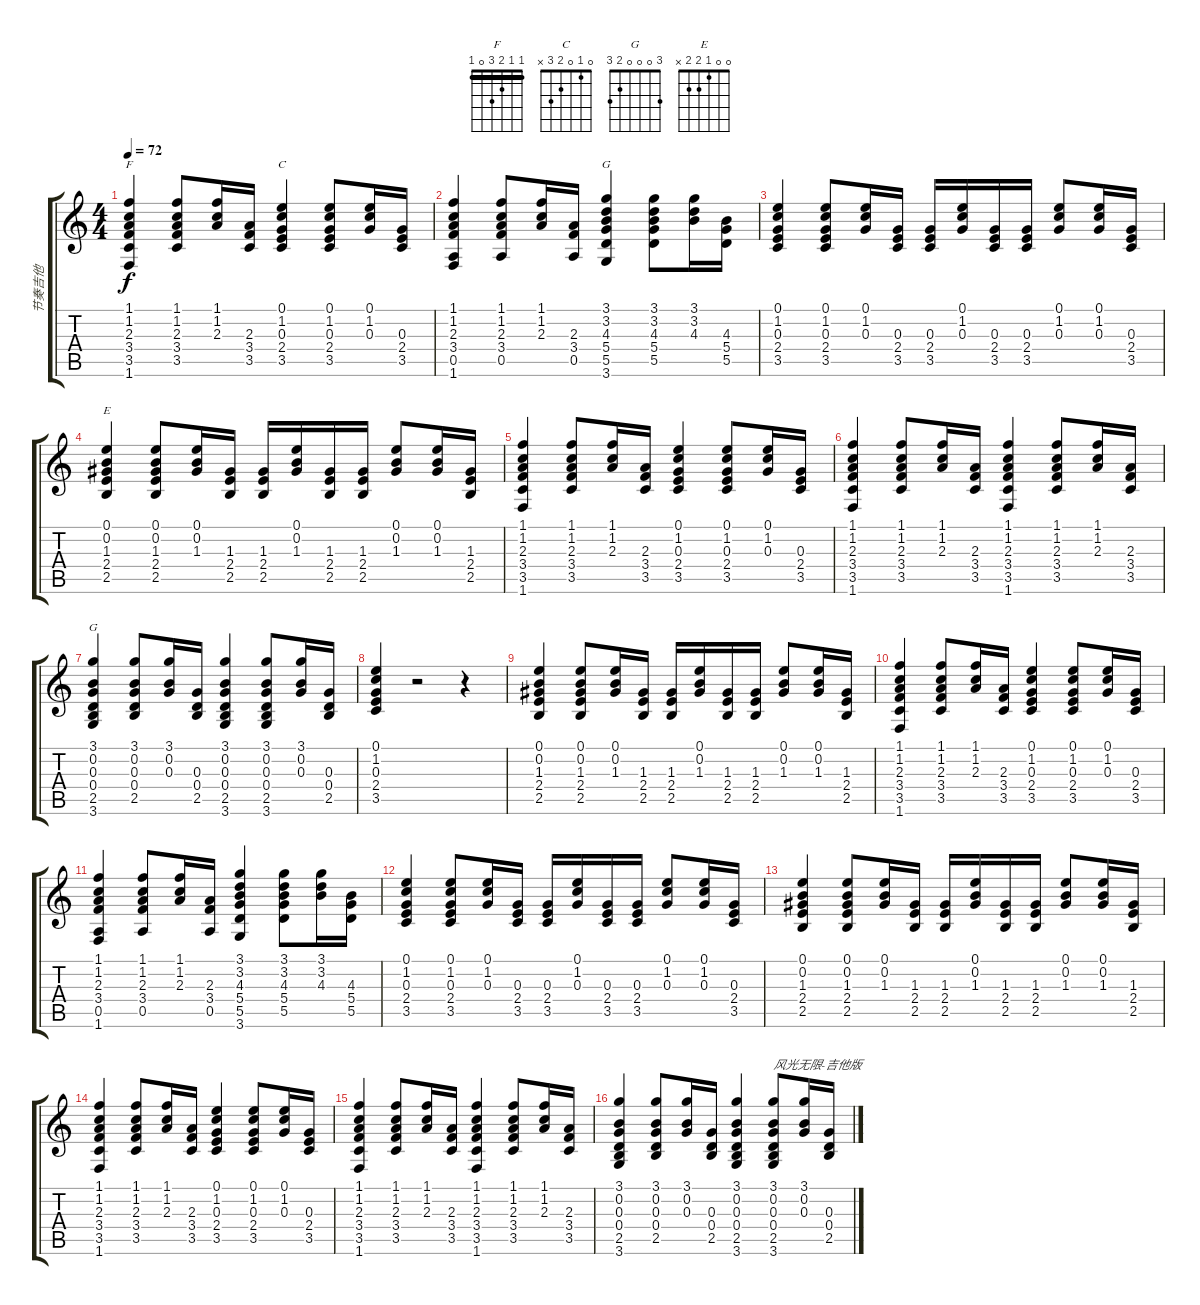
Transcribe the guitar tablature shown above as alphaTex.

\track ("节奏吉他" "节奏吉他") {instrument acousticguitarsteel}
\staff {score tabs}
\tuning (E4 B3 G3 D3 A2 E2) {hide}
\chord ("F" 1 1 2 3 0 1) {barre 1}
\chord ("C" 0 1 0 2 3 x)
\chord ("G" 3 3 4 5 5 3) {barre 3}
\chord ("E" 0 0 1 2 2 x)
\chord ("G" 3 0 0 0 2 3)
\ts (4 4)
\tempo 72
\clef g2
\ks c
(1.1 1.2 2.3 3.4 3.5 1.6).4{ch "F" dy f} (1.1 1.2 2.3 3.4 3.5).8 (1.1 1.2 2.3).16 (2.3 3.4 3.5).16 (0.1 1.2 0.3 2.4 3.5).4{ch "C"} (0.1 1.2 0.3 2.4 3.5).8 (0.1 1.2 0.3).16 (0.3 2.4 3.5).16 |
(1.1 1.2 2.3 3.4 0.5 1.6).4 (1.1 1.2 2.3 3.4 0.5).8 (1.1 1.2 2.3).16 (2.3 3.4 0.5).16 (3.1 3.2 4.3 5.4 5.5 3.6).4{ch "G"} (3.1 3.2 4.3 5.4 5.5).8 (3.1 3.2 4.3).16 (4.3 5.4 5.5).16 |
(0.1 1.2 0.3 2.4 3.5).4 (0.1 1.2 0.3 2.4 3.5).8 (0.1 1.2 0.3).16 (0.3 2.4 3.5).16 (0.3 2.4 3.5).16 (0.1 1.2 0.3).16 (0.3 2.4 3.5).16 (0.3 2.4 3.5).16 (0.1 1.2 0.3).8 (0.1 1.2 0.3).16 (0.3 2.4 3.5).16 |
(0.1 0.2 1.3 2.4 2.5).4{ch "E"} (0.1 0.2 1.3 2.4 2.5).8 (0.1 0.2 1.3).16 (1.3 2.4 2.5).16 (1.3 2.4 2.5).16 (0.1 0.2 1.3).16 (1.3 2.4 2.5).16 (1.3 2.4 2.5).16 (0.1 0.2 1.3).8 (0.1 0.2 1.3).16 (1.3 2.4 2.5).16 |
(1.1 1.2 2.3 3.4 3.5 1.6).4 (1.1 1.2 2.3 3.4 3.5).8 (1.1 1.2 2.3).16 (2.3 3.4 3.5).16 (0.1 1.2 0.3 2.4 3.5).4 (0.1 1.2 0.3 2.4 3.5).8 (0.1 1.2 0.3).16 (0.3 2.4 3.5).16 |
(1.1 1.2 2.3 3.4 3.5 1.6).4 (1.1 1.2 2.3 3.4 3.5).8 (1.1 1.2 2.3).16 (2.3 3.4 3.5).16 (1.1 1.2 2.3 3.4 3.5 1.6).4 (1.1 1.2 2.3 3.4 3.5).8 (1.1 1.2 2.3).16 (2.3 3.4 3.5).16 |
(3.1 0.2 0.3 0.4 2.5 3.6).4{ch "G"} (3.1 0.2 0.3 0.4 2.5).8 (3.1 0.2 0.3).16 (0.3 0.4 2.5).16 (3.1 0.2 0.3 0.4 2.5 3.6).4 (3.1 0.2 0.3 0.4 2.5 3.6).8 (3.1 0.2 0.3).16 (0.3 0.4 2.5).16 |
(0.1 1.2 0.3 2.4 3.5).4 r.2 r.4 |
(0.1 0.2 1.3 2.4 2.5).4 (0.1 0.2 1.3 2.4 2.5).8 (0.1 0.2 1.3).16 (1.3 2.4 2.5).16 (1.3 2.4 2.5).16 (0.1 0.2 1.3).16 (1.3 2.4 2.5).16 (1.3 2.4 2.5).16 (0.1 0.2 1.3).8 (0.1 0.2 1.3).16 (1.3 2.4 2.5).16 |
(1.1 1.2 2.3 3.4 3.5 1.6).4 (1.1 1.2 2.3 3.4 3.5).8 (1.1 1.2 2.3).16 (2.3 3.4 3.5).16 (0.1 1.2 0.3 2.4 3.5).4 (0.1 1.2 0.3 2.4 3.5).8 (0.1 1.2 0.3).16 (0.3 2.4 3.5).16 |
(1.1 1.2 2.3 3.4 0.5 1.6).4 (1.1 1.2 2.3 3.4 0.5).8 (1.1 1.2 2.3).16 (2.3 3.4 0.5).16 (3.1 3.2 4.3 5.4 5.5 3.6).4 (3.1 3.2 4.3 5.4 5.5).8 (3.1 3.2 4.3).16 (4.3 5.4 5.5).16 |
(0.1 1.2 0.3 2.4 3.5).4 (0.1 1.2 0.3 2.4 3.5).8 (0.1 1.2 0.3).16 (0.3 2.4 3.5).16 (0.3 2.4 3.5).16 (0.1 1.2 0.3).16 (0.3 2.4 3.5).16 (0.3 2.4 3.5).16 (0.1 1.2 0.3).8 (0.1 1.2 0.3).16 (0.3 2.4 3.5).16 |
(0.1 0.2 1.3 2.4 2.5).4 (0.1 0.2 1.3 2.4 2.5).8 (0.1 0.2 1.3).16 (1.3 2.4 2.5).16 (1.3 2.4 2.5).16 (0.1 0.2 1.3).16 (1.3 2.4 2.5).16 (1.3 2.4 2.5).16 (0.1 0.2 1.3).8 (0.1 0.2 1.3).16 (1.3 2.4 2.5).16 |
(1.1 1.2 2.3 3.4 3.5 1.6).4 (1.1 1.2 2.3 3.4 3.5).8 (1.1 1.2 2.3).16 (2.3 3.4 3.5).16 (0.1 1.2 0.3 2.4 3.5).4 (0.1 1.2 0.3 2.4 3.5).8 (0.1 1.2 0.3).16 (0.3 2.4 3.5).16 |
(1.1 1.2 2.3 3.4 3.5 1.6).4 (1.1 1.2 2.3 3.4 3.5).8 (1.1 1.2 2.3).16 (2.3 3.4 3.5).16 (1.1 1.2 2.3 3.4 3.5 1.6).4 (1.1 1.2 2.3 3.4 3.5).8 (1.1 1.2 2.3).16 (2.3 3.4 3.5).16 |
(3.1 0.2 0.3 0.4 2.5 3.6).4 (3.1 0.2 0.3 0.4 2.5).8 (3.1 0.2 0.3).16 (0.3 0.4 2.5).16 (3.1 0.2 0.3 0.4 2.5 3.6).4 (3.1 0.2 0.3 0.4 2.5 3.6).8{txt "风光无限-吉他版"} (3.1 0.2 0.3).16 (0.3 0.4 2.5).16
